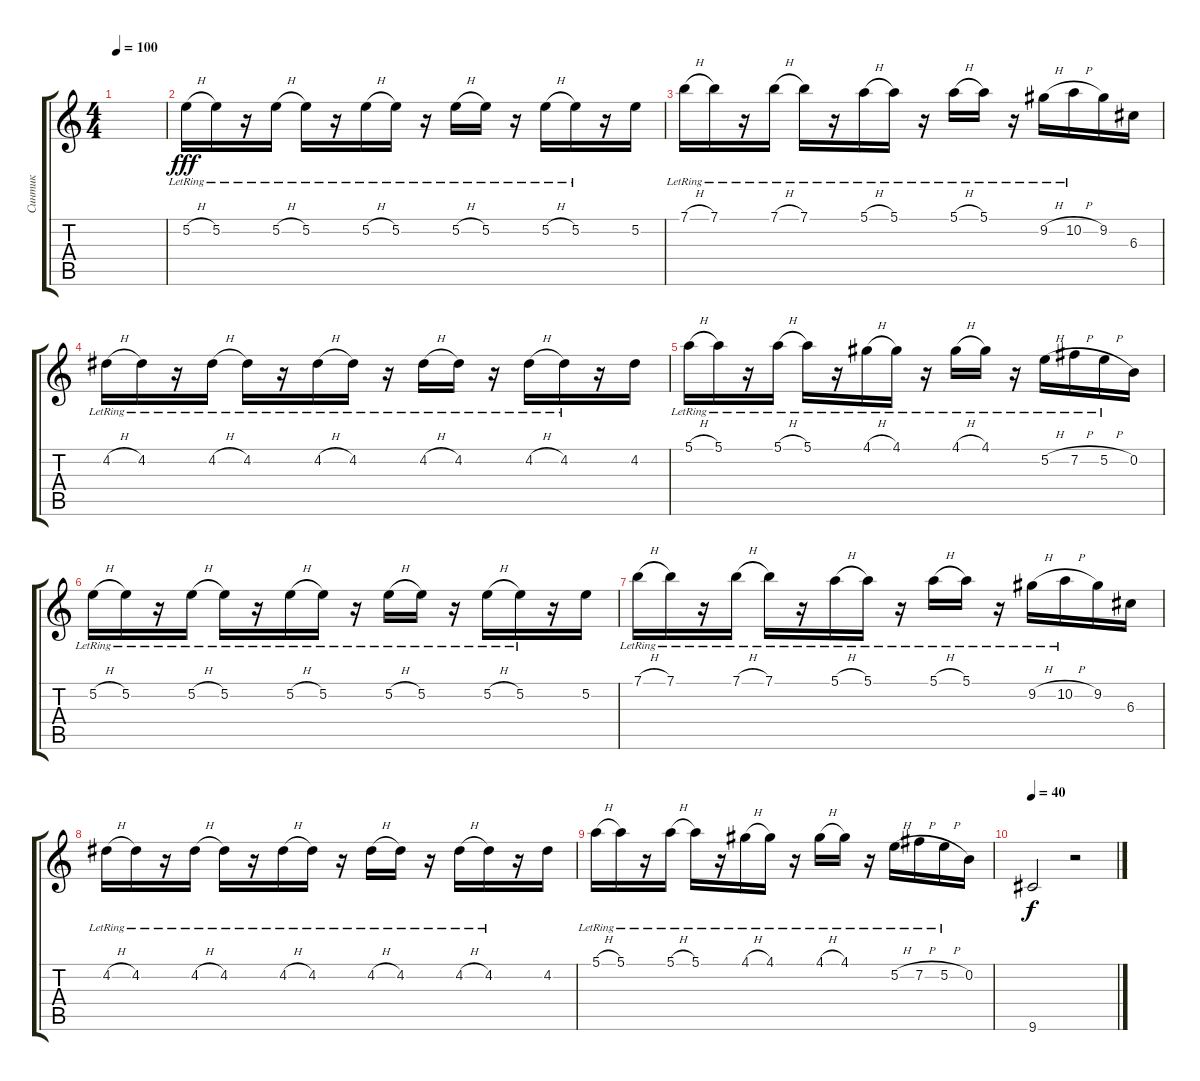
\track ("Синтик" "Синтик") {instrument overdrivenguitar}
\staff {score tabs}
\tuning (E4 B3 G3 D3 A2 E2) {hide}
\ts (4 4)
\tempo 100
\clef g2
\ks c
|
5.2{h lr}.16{dy fff} 5.2{lr}.16 r.16 5.2{h lr}.16 5.2{lr}.16 r.16 5.2{h lr}.16 5.2{lr}.16 r.16 5.2{h lr}.16 5.2{lr}.16 r.16 5.2{h lr}.16 5.2{lr}.16 r.16 5.2.16 |
7.1{h lr}.16 7.1{lr}.16 r.16 7.1{h lr}.16 7.1{lr}.16 r.16 5.1{h lr}.16 5.1{lr}.16 r.16 5.1{h lr}.16 5.1{lr}.16 r.16 9.2{h lr}.16 10.2{h lr}.16 9.2.16 6.3.16 |
4.2{h lr}.16 4.2{lr}.16 r.16 4.2{h lr}.16 4.2{lr}.16 r.16 4.2{h lr}.16 4.2{lr}.16 r.16 4.2{h lr}.16 4.2{lr}.16 r.16 4.2{h lr}.16 4.2{lr}.16 r.16 4.2.16 |
5.1{h lr}.16 5.1{lr}.16 r.16 5.1{h lr}.16 5.1{lr}.16 r.16 4.1{h lr}.16 4.1{lr}.16 r.16 4.1{h lr}.16 4.1{lr}.16 r.16 5.2{h lr}.16 7.2{h lr}.16 5.2{h lr}.16 0.2.16 |
5.2{h lr}.16 5.2{lr}.16 r.16 5.2{h lr}.16 5.2{lr}.16 r.16 5.2{h lr}.16 5.2{lr}.16 r.16 5.2{h lr}.16 5.2{lr}.16 r.16 5.2{h lr}.16 5.2{lr}.16 r.16 5.2.16 |
7.1{h lr}.16 7.1{lr}.16 r.16 7.1{h lr}.16 7.1{lr}.16 r.16 5.1{h lr}.16 5.1{lr}.16 r.16 5.1{h lr}.16 5.1{lr}.16 r.16 9.2{h lr}.16 10.2{h lr}.16 9.2.16 6.3.16 |
4.2{h lr}.16 4.2{lr}.16 r.16 4.2{h lr}.16 4.2{lr}.16 r.16 4.2{h lr}.16 4.2{lr}.16 r.16 4.2{h lr}.16 4.2{lr}.16 r.16 4.2{h lr}.16 4.2{lr}.16 r.16 4.2.16 |
5.1{h lr}.16 5.1{lr}.16 r.16 5.1{h lr}.16 5.1{lr}.16 r.16 4.1{h lr}.16 4.1{lr}.16 r.16 4.1{h lr}.16 4.1{lr}.16 r.16 5.2{h lr}.16 7.2{h lr}.16 5.2{h lr}.16 0.2.16 |
\tempo 40
9.6.2{dy f} r.2
